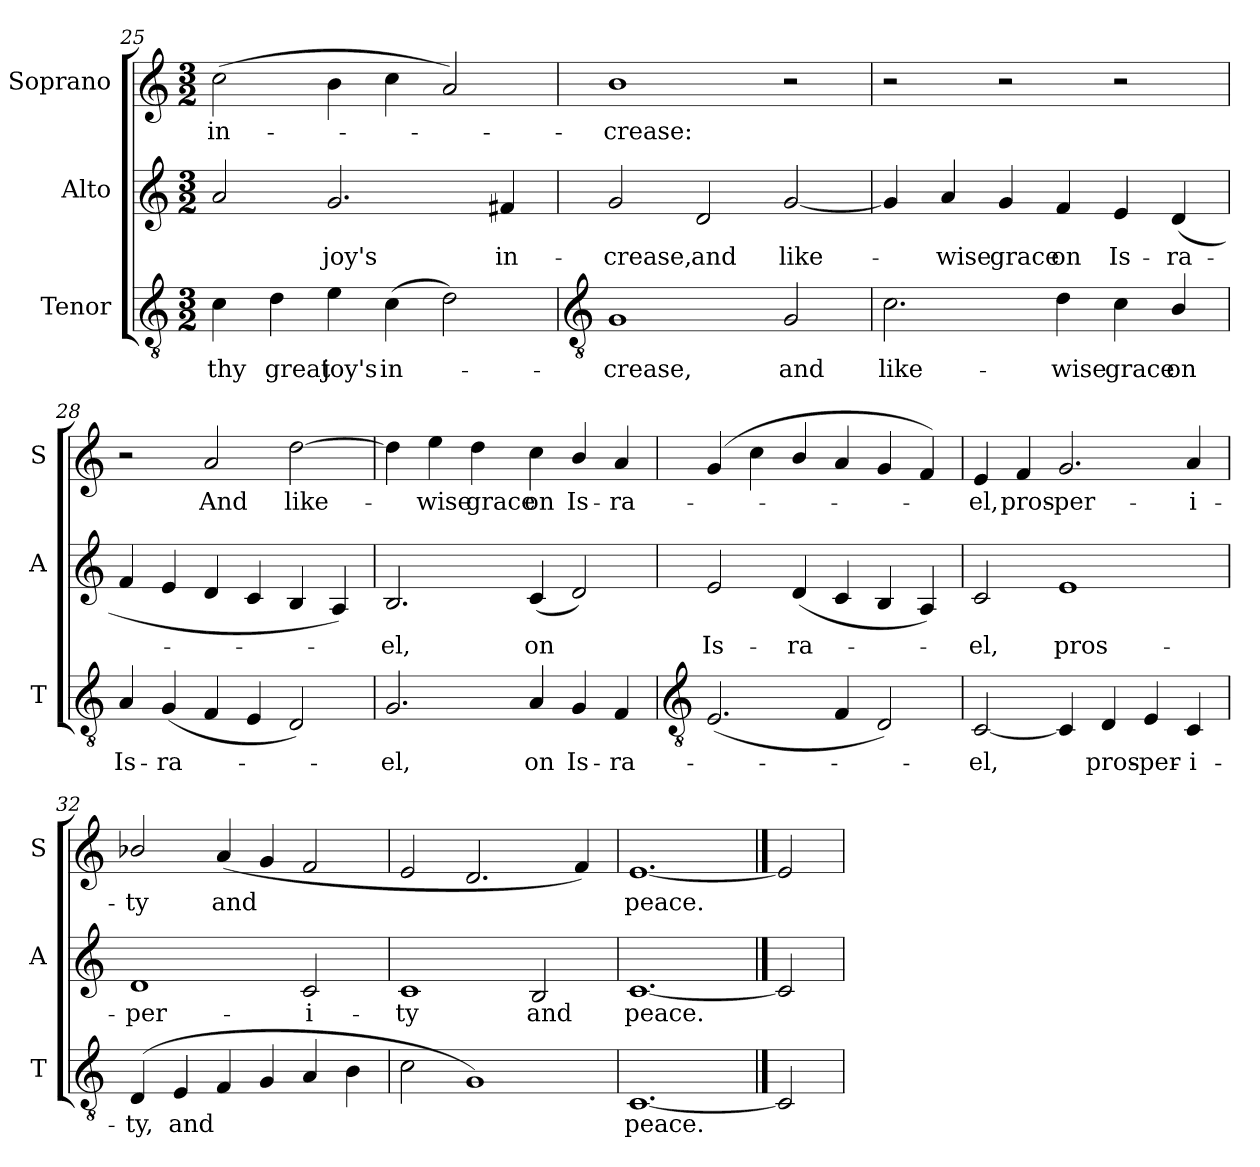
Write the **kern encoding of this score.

**kern	**text	**kern	**text	**kern	**text
*part3	*part3	*part2	*part2	*part1	*part1
*staff3	*staff3	*staff2	*staff2	*staff1	*staff1
*I"Tenor	*	*I"Alto	*	*I"Soprano	*
*I'T	*	*I'A	*	*I'S	*
*clefGv2	*	*clefG2	*	*clefG2	*
*k[]	*	*k[]	*	*k[]	*
*C:	*	*C:	*	*C:	*
*M3/2	*	*M3/2	*	*M3/2	*
=25	=25	=25	=25	=25	=25
!	!LO:LY:b	!	!	!	!LO:LY:b
4c	thy	2a	.	(>2cc	in-
!	!LO:LY:b	!	!	!	!
4d	great	.	.	.	.
!	!LO:LY:b	!	!LO:LY:b	!	!
4e	joy's	2.g	joy's	4b	.
!	!LO:LY:b	!	!	!	!
(>4c	in-	.	.	4cc	.
2d)	.	.	.	2a)	.
!	!	!	!LO:LY:b	!	!
.	.	4f#X	in-	.	.
!!LO:LB:g=z
=26	=26	=26	=26	=26	=26
*clefGv2	*	*	*	*	*
!	!LO:LY:b	!	!LO:LY:b	!	!LO:LY:b
1G	crease,	2g	-crease,	1b	crease:
!	!	!	!LO:LY:b	!	!
.	.	2d	and	.	.
!	!LO:LY:b	!	!LO:LY:b	!	!
2G	and	[2g	like-	2r	.
=27	=27	=27	=27	=27	=27
!	!LO:LY:b	!	!	!	!
2.c	like-	4g]	.	2r	.
!	!	!	!LO:LY:b	!	!
.	.	4a	wise	.	.
!	!	!	!LO:LY:b	!	!
.	.	4g	grace	2r	.
!	!LO:LY:b	!	!LO:LY:b	!	!
4d	-wise	4f	on	.	.
!	!LO:LY:b	!	!LO:LY:b	!	!
4c	grace	4e	Is-	2r	.
!	!LO:LY:b	!	!LO:LY:b	!	!
4B/	on	(<4d	-ra-	.	.
=28	=28	=28	=28	=28	=28
!	!LO:LY:b	!	!	!	!
4A	Is-	4f	.	2r	.
!	!LO:LY:b	!	!	!	!
(<4G	-ra-	4e	.	.	.
!	!	!	!	!	!LO:LY:b
4F	.	4d	.	2a	And
4E	.	4c	.	.	.
!	!	!	!	!	!LO:LY:b
2D)	.	4B	.	[2dd	like-
.	.	4A)	.	.	.
=29	=29	=29	=29	=29	=29
!	!LO:LY:b	!	!LO:LY:b	!	!
2.G	el,	2.B	el,	4dd]	.
!	!	!	!	!	!LO:LY:b
.	.	.	.	4ee	wise
!	!	!	!	!	!LO:LY:b
.	.	.	.	4dd	grace
!	!LO:LY:b	!	!LO:LY:b	!	!LO:LY:b
4A	on	(<4c	on	4cc	on
!	!LO:LY:b	!	!	!	!LO:LY:b
4G	Is-	2d)	.	4b/	Is-
!	!LO:LY:b	!	!	!	!LO:LY:b
4F	-ra-	.	.	4a	-ra-
!!LO:LB:g=z
=30	=30	=30	=30	=30	=30
*clefGv2	*	*	*	*	*
!	!	!	!LO:LY:b	!	!
(<2.E	.	2e	Is-	(<4g	.
.	.	.	.	4cc	.
!	!	!	!LO:LY:b	!	!
.	.	(<4d	-ra-	4b/	.
4F	.	4c	.	4a	.
2D)	.	4B	.	4g	.
.	.	4A)	.	4f)	.
=31	=31	=31	=31	=31	=31
!	!LO:LY:b	!	!LO:LY:b	!	!LO:LY:b
[2C	el,	2c	el,	4e	el,
!	!	!	!	!	!LO:LY:b
.	.	.	.	4f	pros-
!	!	!	!LO:LY:b	!	!LO:LY:b
4C]	.	1e	pros-	2.g	-per-
!	!LO:LY:b	!	!	!	!
4D	pros-	.	.	.	.
!	!LO:LY:b	!	!	!	!
4E	-per-	.	.	.	.
!	!LO:LY:b	!	!	!	!LO:LY:b
4C	-i-	.	.	4a	-i-
=32	=32	=32	=32	=32	=32
!	!LO:LY:b	!	!LO:LY:b	!	!LO:LY:b
(<4D	-ty,	1d	-per-	2b-X/	-ty
!	!LO:LY:b	!	!	!	!
4E	and	.	.	.	.
!	!	!	!	!	!LO:LY:b
4F	.	.	.	(<4a	and
4G	.	.	.	4g	.
!	!	!	!LO:LY:b	!	!
4A	.	2c	-i-	2f	.
4B	.	.	.	.	.
=33	=33	=33	=33	=33	=33
!	!	!	!LO:LY:b	!	!
2c	.	1c	-ty	2e	.
1G)	.	.	.	2.d	.
!	!	!	!LO:LY:b	!	!
.	.	2B	and	.	.
.	.	.	.	4f)	.
=34	=34	=34	=34	=34	=34
!	!LO:LY:b	!	!LO:LY:b	!	!LO:LY:b
[1.C	peace.	[1.c	peace.	[1.e	peace.
==35	==35	==35	==35	==35	==35
2C]	.	2c]	.	2e]	.
=	=	=	=	=	=
*-	*-	*-	*-	*-	*-
